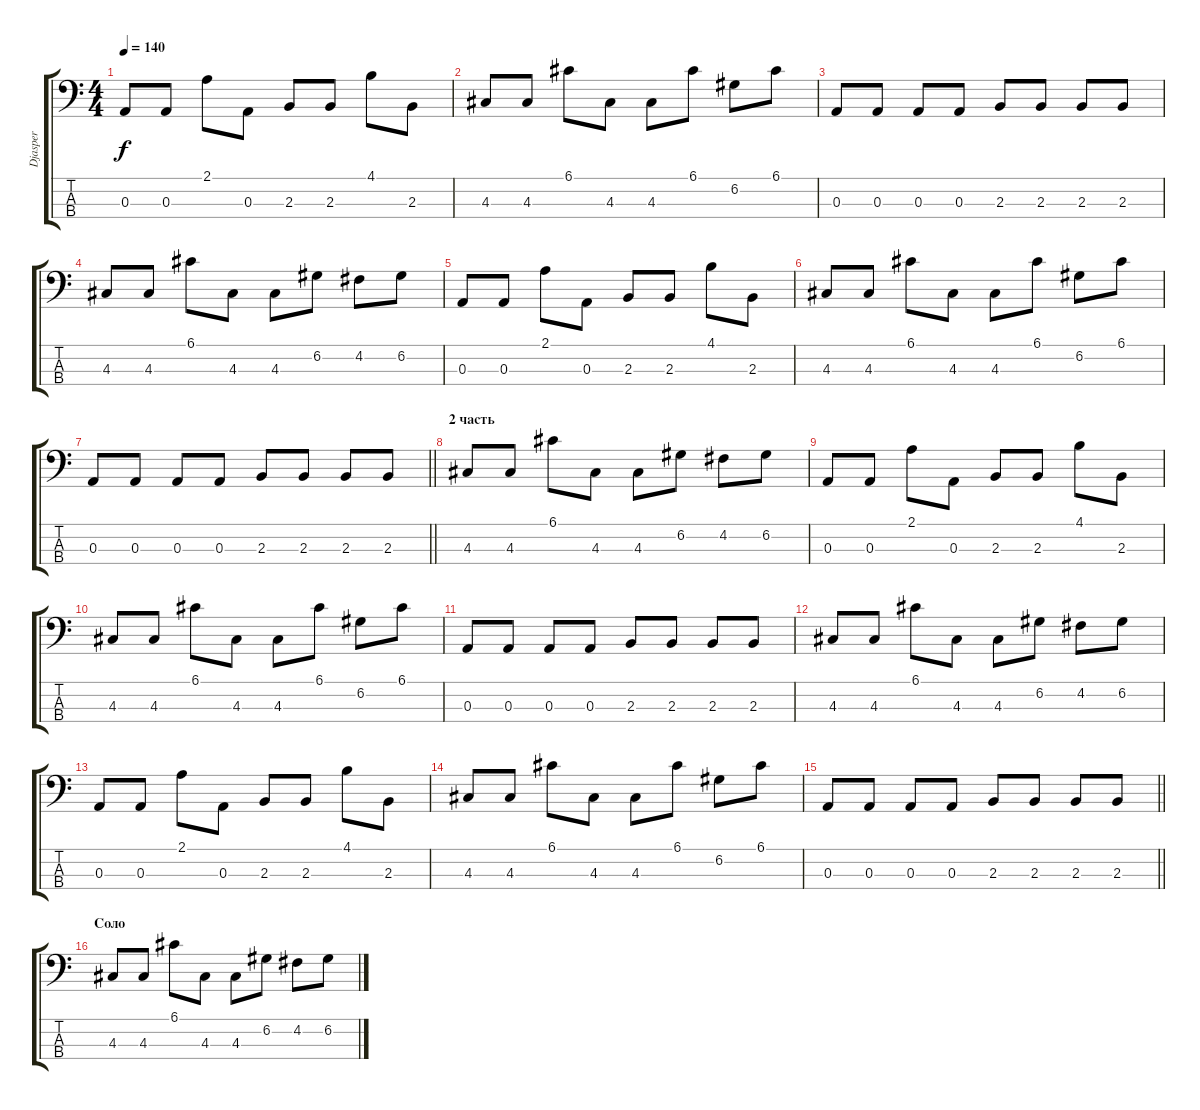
\track ("Djasper" "Djasper") {instrument electricbasspick}
\staff {score tabs}
\tuning (G2 D2 A1 E1) {hide}
\ts (4 4)
\tempo 140
\clef f4
\ks c
0.3.8{dy f} 0.3.8 2.1.8 0.3.8 2.3.8 2.3.8 4.1.8 2.3.8 |
4.3.8 4.3.8 6.1.8 4.3.8 4.3.8 6.1.8 6.2.8 6.1.8 |
0.3.8 0.3.8 0.3.8 0.3.8 2.3.8 2.3.8 2.3.8 2.3.8 |
4.3.8 4.3.8 6.1.8 4.3.8 4.3.8 6.2.8 4.2.8 6.2.8 |
0.3.8 0.3.8 2.1.8 0.3.8 2.3.8 2.3.8 4.1.8 2.3.8 |
4.3.8 4.3.8 6.1.8 4.3.8 4.3.8 6.1.8 6.2.8 6.1.8 |
\barLineRight lightlight
0.3.8 0.3.8 0.3.8 0.3.8 2.3.8 2.3.8 2.3.8 2.3.8 |
\section ("" "2 часть")
4.3.8 4.3.8 6.1.8 4.3.8 4.3.8 6.2.8 4.2.8 6.2.8 |
0.3.8 0.3.8 2.1.8 0.3.8 2.3.8 2.3.8 4.1.8 2.3.8 |
4.3.8 4.3.8 6.1.8 4.3.8 4.3.8 6.1.8 6.2.8 6.1.8 |
0.3.8 0.3.8 0.3.8 0.3.8 2.3.8 2.3.8 2.3.8 2.3.8 |
4.3.8 4.3.8 6.1.8 4.3.8 4.3.8 6.2.8 4.2.8 6.2.8 |
0.3.8 0.3.8 2.1.8 0.3.8 2.3.8 2.3.8 4.1.8 2.3.8 |
4.3.8 4.3.8 6.1.8 4.3.8 4.3.8 6.1.8 6.2.8 6.1.8 |
\barLineRight lightlight
0.3.8 0.3.8 0.3.8 0.3.8 2.3.8 2.3.8 2.3.8 2.3.8 |
\section ("" "Соло")
4.3.8 4.3.8 6.1.8 4.3.8 4.3.8 6.2.8 4.2.8 6.2.8
